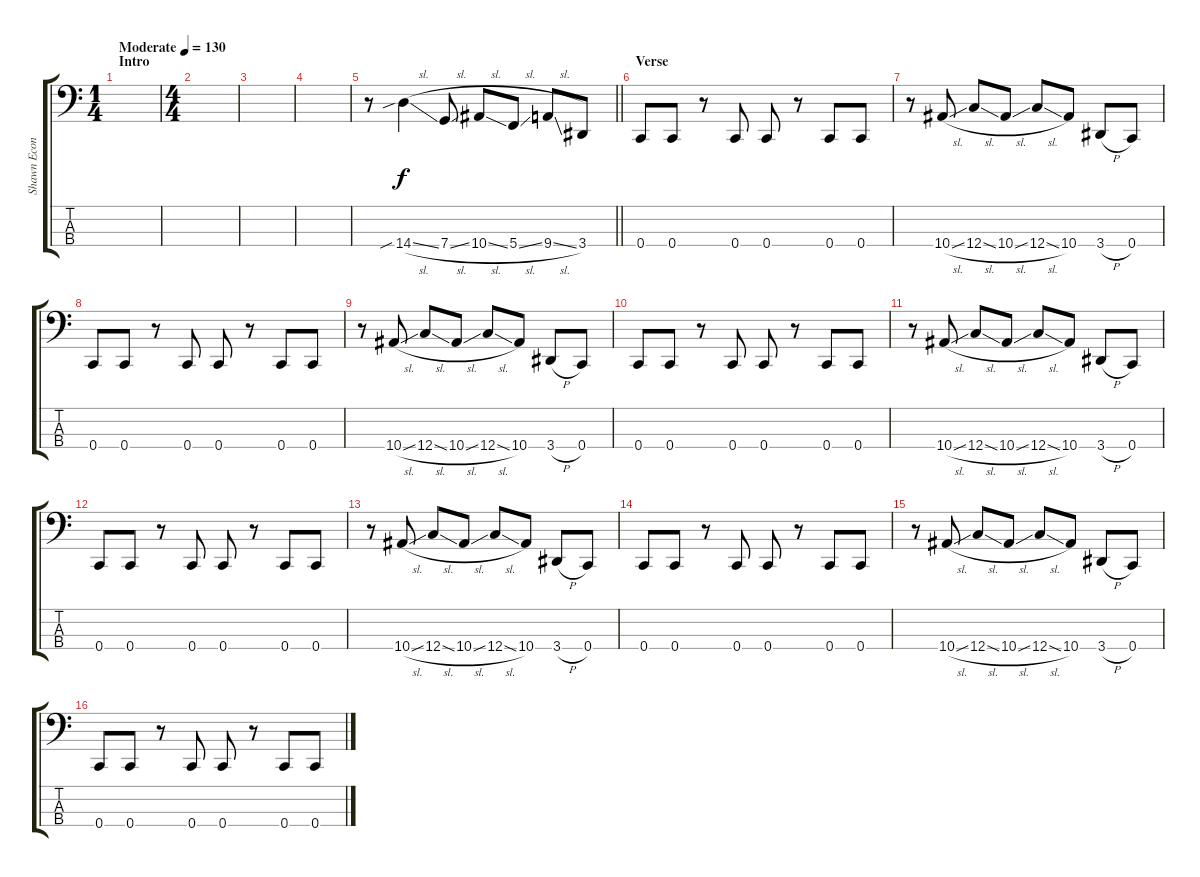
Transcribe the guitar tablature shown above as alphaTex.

\track ("Shawn Economaki (Bass)" "Shawn Econ") {instrument electricbasspick}
\staff {score tabs}
\tuning (F2 C2 G1 C1) {hide}
\ts (1 4)
\section ("" "Intro")
\tempo (130 "Moderate")
\clef f4
\ks c
|
\ts (4 4)
|
|
|
\barLineRight lightlight
r.8{instrument slapbass1} 14.4{sib sl}.4 7.4{sl}.8 10.4{sl}.8{dy f} 5.4{sl}.8 9.4{sl}.8 3.4.8 |
\section ("" "Verse")
0.4.8{volume 14 instrument electricbasspick} 0.4.8 r.8 0.4.8 0.4.8 r.8 0.4.8 0.4.8 |
r.8 10.4{sl}.8 12.4{sl}.8 10.4{sl}.8 12.4{sl}.8 10.4.8 3.4{h}.8 0.4.8 |
0.4.8 0.4.8 r.8 0.4.8 0.4.8 r.8 0.4.8 0.4.8 |
r.8 10.4{sl}.8 12.4{sl}.8 10.4{sl}.8 12.4{sl}.8 10.4.8 3.4{h}.8 0.4.8 |
0.4.8 0.4.8 r.8 0.4.8 0.4.8 r.8 0.4.8 0.4.8 |
r.8 10.4{sl}.8 12.4{sl}.8 10.4{sl}.8 12.4{sl}.8 10.4.8 3.4{h}.8 0.4.8 |
0.4.8 0.4.8 r.8 0.4.8 0.4.8 r.8 0.4.8 0.4.8 |
r.8 10.4{sl}.8 12.4{sl}.8 10.4{sl}.8 12.4{sl}.8 10.4.8 3.4{h}.8 0.4.8 |
0.4.8 0.4.8 r.8 0.4.8 0.4.8 r.8 0.4.8 0.4.8 |
r.8 10.4{sl}.8 12.4{sl}.8 10.4{sl}.8 12.4{sl}.8 10.4.8 3.4{h}.8 0.4.8 |
0.4.8 0.4.8 r.8 0.4.8 0.4.8 r.8 0.4.8 0.4.8
